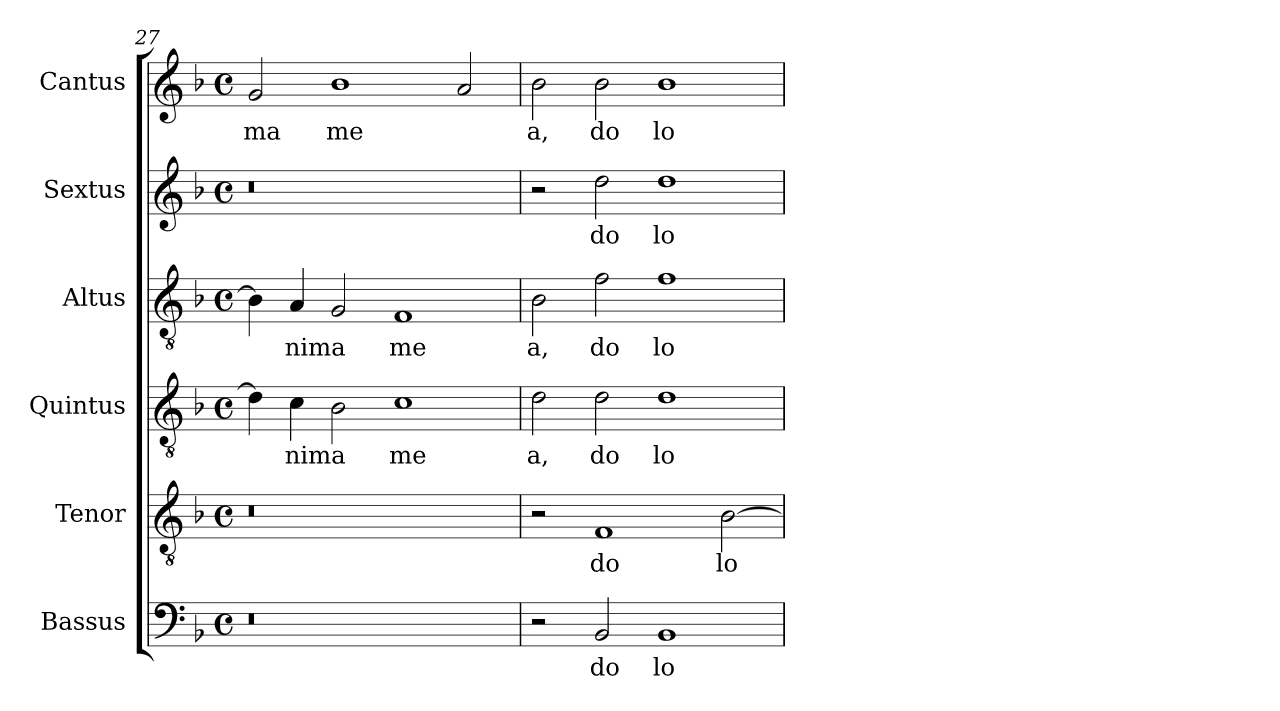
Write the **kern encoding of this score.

**kern	**text	**kern	**text	**kern	**text	**kern	**text	**kern	**text	**kern	**text
*part6	*part6	*part5	*part5	*part4	*part4	*part3	*part3	*part2	*part2	*part1	*part1
*staff6	*staff6	*staff5	*staff5	*staff4	*staff4	*staff3	*staff3	*staff2	*staff2	*staff1	*staff1
*I"Bassus	*	*I"Tenor	*	*I"Quintus	*	*I"Altus	*	*I"Sextus	*	*I"Cantus	*
*clefF4	*	*clefGv2	*	*clefGv2	*	*clefGv2	*	*clefG2	*	*clefG2	*
*k[b-]	*	*k[b-]	*	*k[b-]	*	*k[b-]	*	*k[b-]	*	*k[b-]	*
*F:	*	*F:	*	*F:	*	*F:	*	*F:	*	*F:	*
*M4/4	*	*M4/4	*	*M4/4	*	*M4/4	*	*M4/4	*	*M4/4	*
*met(c)	*	*met(c)	*	*met(c)	*	*met(c)	*	*met(c)	*	*met(c)	*
=27	=27	=27	=27	=27	=27	=27	=27	=27	=27	=27	=27
!	!	!	!	!	!	!	!	!	!	!	!LO:LY:b:cj
0r	.	0r	.	4d\]	.	4B-\]	.	0r	.	2g/	ma
!	!	!	!	!	!LO:LY:b	!	!LO:LY:b	!	!	!	!
.	.	.	.	4c\	nima	4A/	nima	.	.	.	.
!	!	!	!	!	!	!	!	!	!	!	!LO:LY:b:cj
.	.	.	.	2B-\	.	2G/	.	.	.	1b-	me
!	!	!	!	!	!LO:LY:b:cj	!	!LO:LY:b:cj	!	!	!	!
.	.	.	.	1c	me	1F	me	.	.	.	.
.	.	.	.	.	.	.	.	.	.	2a/	.
=28	=28	=28	=28	=28	=28	=28	=28	=28	=28	=28	=28
!	!	!	!	!	!LO:LY:b:cj	!	!LO:LY:b:cj	!	!	!	!LO:LY:b:cj
2r	.	2r	.	2d\	a,	2B-\	a,	2r	.	2b-\	a,
!	!LO:LY:b:cj	!	!LO:LY:b:cj	!	!LO:LY:b:cj	!	!LO:LY:b:cj	!	!LO:LY:b:cj	!	!LO:LY:b:cj
2BB-/	do	1F	do	2d\	do	2f\	do	2dd\	do	2b-\	do
!	!LO:LY:b:cj	!	!	!	!LO:LY:b:cj	!	!LO:LY:b:cj	!	!LO:LY:b:cj	!	!LO:LY:b:cj
1BB-	lo	.	.	1d	lo	1f	lo	1dd	lo	1b-	lo
!	!	!	!LO:LY:b:cj	!	!	!	!	!	!	!	!
.	.	[>2B-\	lo	.	.	.	.	.	.	.	.
=	=	=	=	=	=	=	=	=	=	=	=
*-	*-	*-	*-	*-	*-	*-	*-	*-	*-	*-	*-
